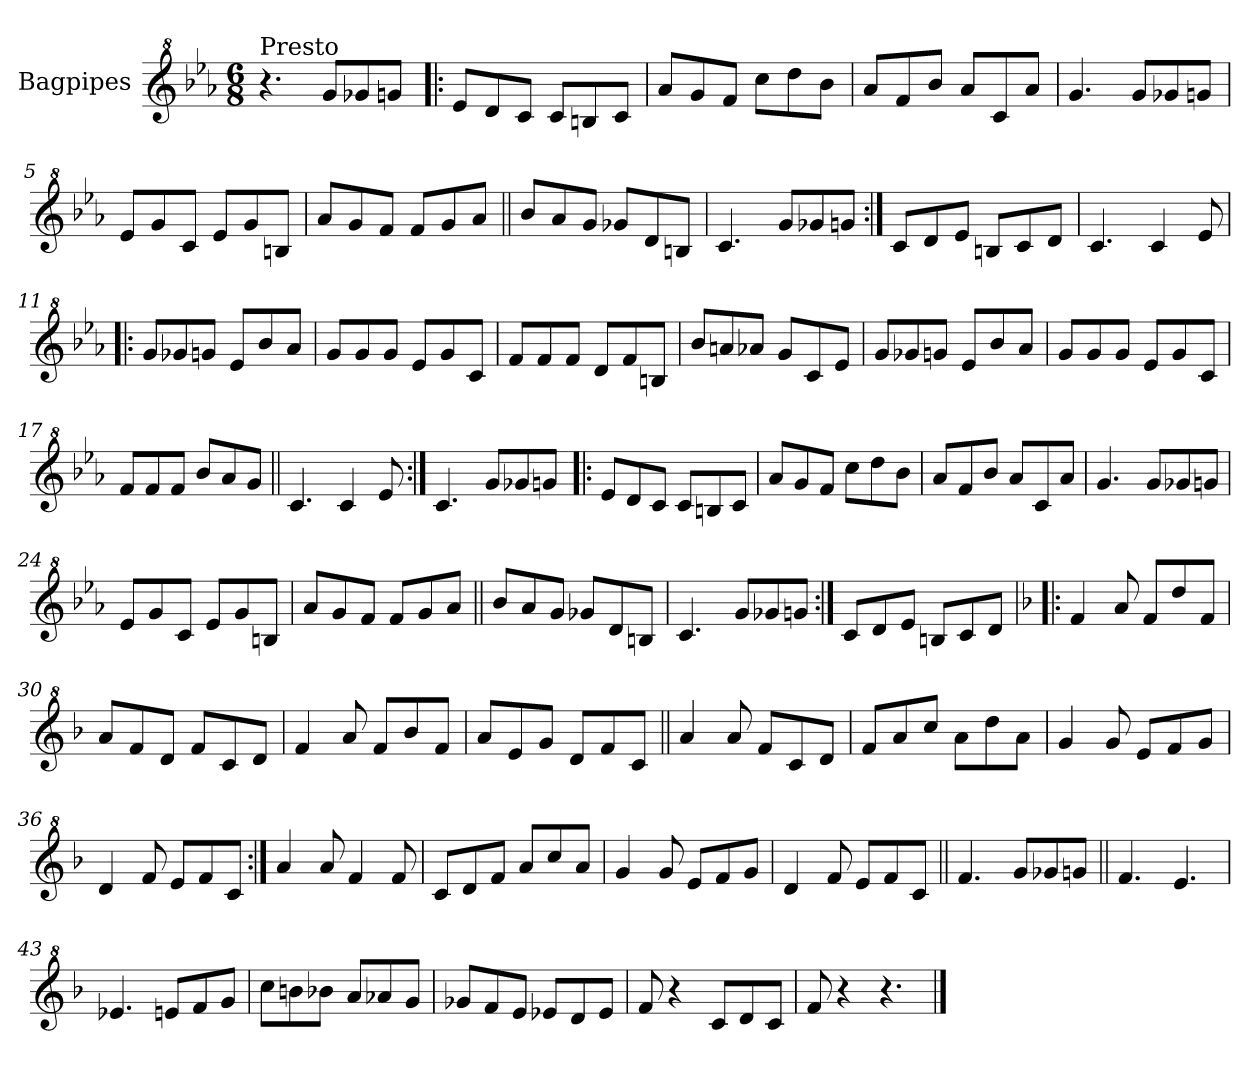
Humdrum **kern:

**kern
*part1
*staff1
*I"Bagpipes
*I'Bag
*clefG^2
*k[b-e-a-]
*E-:
*M6/8
=
!LO:TX:a:t=Presto
4.r
8gg/L
8gg-X/
8ggn/J
=1!|:
8ee-/L
8dd/
8cc/J
8cc/L
8bn/
8cc/J
=2
8aa-/L
8gg/
8ff/J
8ccc\L
8ddd\
8bb-\J
=3
8aa-/L
8ff/
8bb-/J
8aa-/L
8cc/
8aa-/J
=4
4.gg/
8gg/L
8gg-X/
8ggn/J
=5
8ee-/L
8gg/
8cc/J
8ee-/L
8gg/
8bn/J
=6
8aa-/L
8gg/
8ff/J
8ff/L
8gg/
8aa-/J
!!LO:LB:g=z
=7||
8bb-/L
8aa-/
8gg/J
8gg-X/L
8dd/
8bn/J
=8
4.cc/
8gg/L
8gg-X/
8ggn/J
=9:|!
8cc/L
8dd/
8ee-/J
8bn/L
8cc/
8dd/J
=10
4.cc/
4cc/
8ee-/
=11!|:
8gg/L
8gg-X/
8ggn/J
8ee-/L
8bb-/
8aa-/J
=12
8gg/L
8gg/
8gg/J
8ee-/L
8gg/
8cc/J
=13
8ff/L
8ff/
8ff/J
8dd/L
8ff/
8bn/J
!!LO:LB:g=z
=14
8bb-/L
8aan/
8aa-X/J
8gg/L
8cc/
8ee-/J
=15
8gg/L
8gg-X/
8ggn/J
8ee-/L
8bb-/
8aa-/J
=16
8gg/L
8gg/
8gg/J
8ee-/L
8gg/
8cc/J
=17
8ff/L
8ff/
8ff/J
8bb-/L
8aa-/
8gg/J
=18||
4.cc/
4cc/
8ee-/
=19:|!
4.cc/
8gg/L
8gg-X/
8ggn/J
=20!|:
8ee-/L
8dd/
8cc/J
8cc/L
8bn/
8cc/J
!!LO:LB:g=z
=21
8aa-/L
8gg/
8ff/J
8ccc\L
8ddd\
8bb-\J
=22
8aa-/L
8ff/
8bb-/J
8aa-/L
8cc/
8aa-/J
=23
4.gg/
8gg/L
8gg-X/
8ggn/J
=24
8ee-/L
8gg/
8cc/J
8ee-/L
8gg/
8bn/J
=25
8aa-/L
8gg/
8ff/J
8ff/L
8gg/
8aa-/J
=26||
8bb-/L
8aa-/
8gg/J
8gg-X/L
8dd/
8bn/J
=27
4.cc/
8gg/L
8gg-X/
8ggn/J
!!LO:LB:g=z
=28:|!
8cc/L
8dd/
8ee-/J
8bn/L
8cc/
8dd/J
=29!|:
*k[b-]
*F:
4ff/
8aa/
8ff/L
8ddd/
8ff/J
=30
8aa/L
8ff/
8dd/J
8ff/L
8cc/
8dd/J
=31
4ff/
8aa/
8ff/L
8bb-/
8ff/J
=32
8aa/L
8ee/
8gg/J
8dd/L
8ff/
8cc/J
=33||
4aa/
8aa/
8ff/L
8cc/
8dd/J
=34
8ff/L
8aa/
8ccc/J
8aa\L
8ddd\
8aa\J
!!LO:LB:g=z
=35
4gg/
8gg/
8ee/L
8ff/
8gg/J
=36
4dd/
8ff/
8ee/L
8ff/
8cc/J
=37:|!
4aa/
8aa/
4ff/
8ff/
=38
8cc/L
8dd/
8ff/J
8aa/L
8ccc/
8aa/J
=39
4gg/
8gg/
8ee/L
8ff/
8gg/J
=40
4dd/
8ff/
8ee/L
8ff/
8cc/J
=41||
4.ff/
8gg/L
8gg-X/
8ggn/J
=42||
4.ff/
4.ee/
!!LO:LB:g=z
=43
4.ee-X/
8een/L
8ff/
8gg/J
=44
8ccc\L
8bbn\
8bb-X\J
8aa/L
8aa-X/
8gg/J
=45
8gg-X/L
8ff/
8ee/J
8ee-X/L
8dd/
8ee-/J
=46
8ff/
4r
8cc/L
8dd/
8cc/J
=47
8ff/
4r
4.r
==
*-
